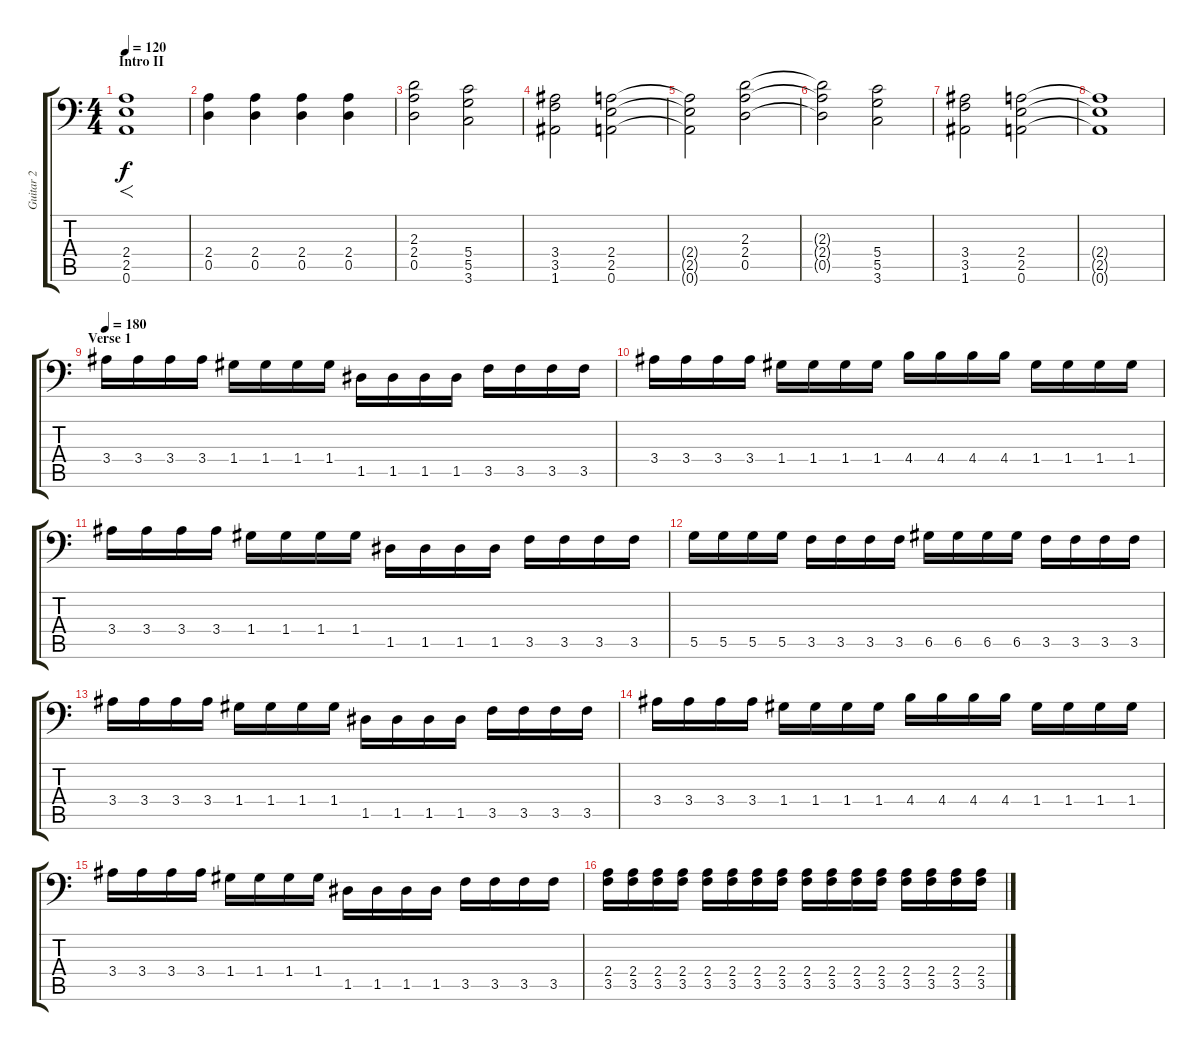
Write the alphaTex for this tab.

\track ("Guitar 2" "Guitar 2") {instrument distortionguitar}
\staff {score tabs}
\tuning (A3 E3 C3 G2 D2 A1) {hide}
\ts (4 4)
\section ("" "Intro II")
\tempo 120
\clef f4
\ks c
(2.4 2.5 0.6).1{f dy f} |
(2.4 0.5).4 (2.4 0.5).4 (2.4 0.5).4 (2.4 0.5).4 |
(2.3 2.4 0.5).2 (5.4 5.5 3.6).2 |
(3.4 3.5 1.6).2 (2.4 2.5 0.6).2 |
(2.4{t} 2.5{t} 0.6{t}).2 (2.3 2.4 0.5).2 |
(2.3{t} 2.4{t} 0.5{t}).2 (5.4 5.5 3.6).2 |
(3.4 3.5 1.6).2 (2.4 2.5 0.6).2 |
(2.4{t} 2.5{t} 0.6{t}).1 |
\section ("" "Verse 1")
\tempo 180
3.4.16 3.4.16 3.4.16 3.4.16 1.4.16 1.4.16 1.4.16 1.4.16 1.5.16 1.5.16 1.5.16 1.5.16 3.5.16 3.5.16 3.5.16 3.5.16 |
3.4.16 3.4.16 3.4.16 3.4.16 1.4.16 1.4.16 1.4.16 1.4.16 4.4.16 4.4.16 4.4.16 4.4.16 1.4.16 1.4.16 1.4.16 1.4.16 |
3.4.16 3.4.16 3.4.16 3.4.16 1.4.16 1.4.16 1.4.16 1.4.16 1.5.16 1.5.16 1.5.16 1.5.16 3.5.16 3.5.16 3.5.16 3.5.16 |
5.5.16 5.5.16 5.5.16 5.5.16 3.5.16 3.5.16 3.5.16 3.5.16 6.5.16 6.5.16 6.5.16 6.5.16 3.5.16 3.5.16 3.5.16 3.5.16 |
3.4.16 3.4.16 3.4.16 3.4.16 1.4.16 1.4.16 1.4.16 1.4.16 1.5.16 1.5.16 1.5.16 1.5.16 3.5.16 3.5.16 3.5.16 3.5.16 |
3.4.16 3.4.16 3.4.16 3.4.16 1.4.16 1.4.16 1.4.16 1.4.16 4.4.16 4.4.16 4.4.16 4.4.16 1.4.16 1.4.16 1.4.16 1.4.16 |
3.4.16 3.4.16 3.4.16 3.4.16 1.4.16 1.4.16 1.4.16 1.4.16 1.5.16 1.5.16 1.5.16 1.5.16 3.5.16 3.5.16 3.5.16 3.5.16 |
(2.4 3.5).16 (2.4 3.5).16 (2.4 3.5).16 (2.4 3.5).16 (2.4 3.5).16 (2.4 3.5).16 (2.4 3.5).16 (2.4 3.5).16 (2.4 3.5).16 (2.4 3.5).16 (2.4 3.5).16 (2.4 3.5).16 (2.4 3.5).16 (2.4 3.5).16 (2.4 3.5).16 (2.4 3.5).16
